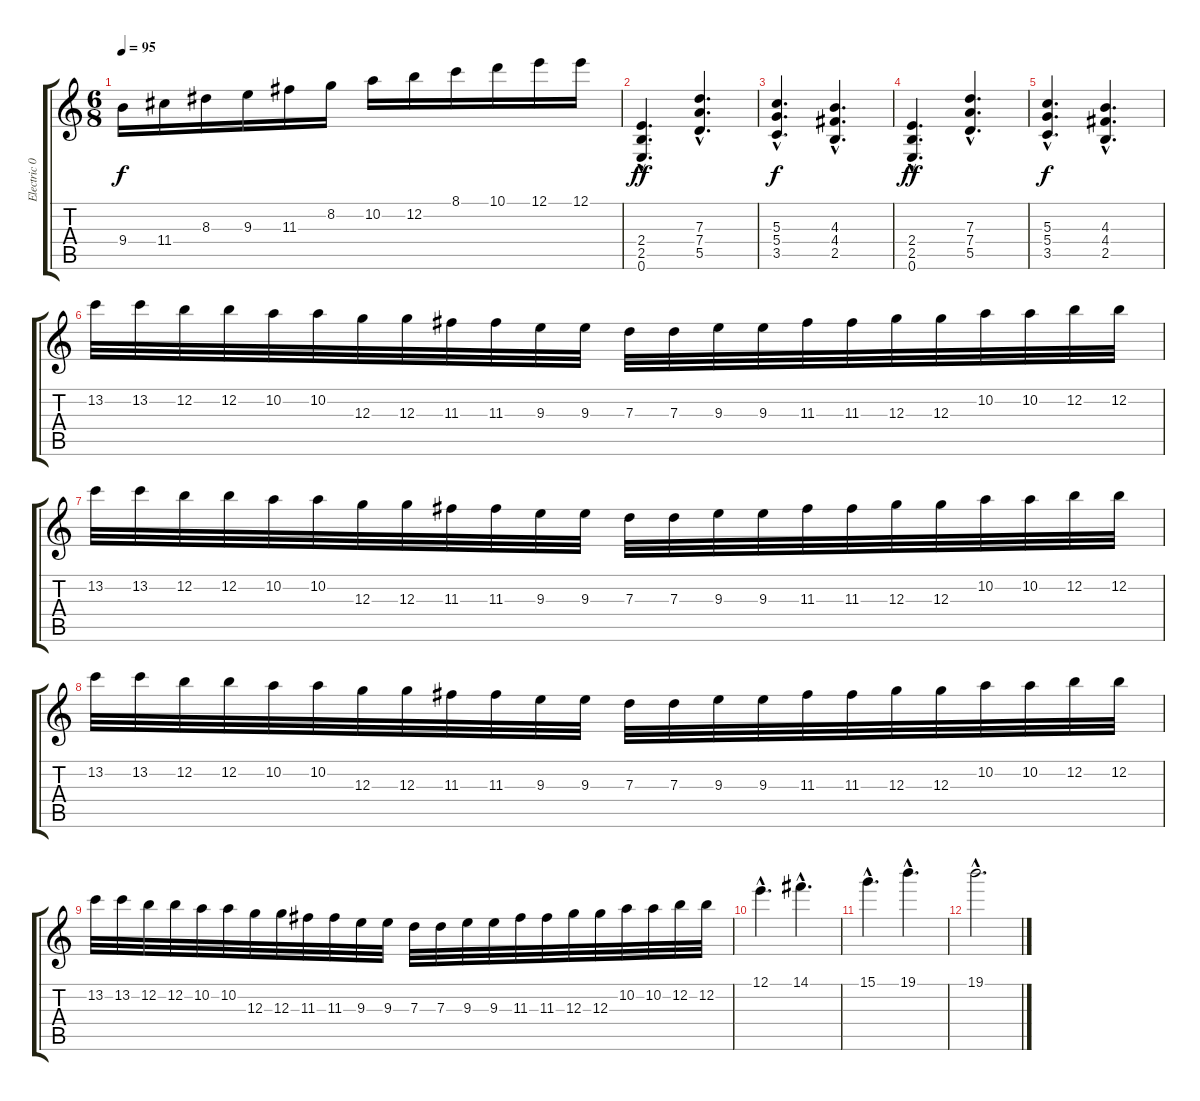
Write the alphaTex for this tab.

\track ("Electric 01" "Electric 0") {instrument overdrivenguitar}
\staff {score tabs}
\tuning (E4 B3 G3 D3 A2 E2) {hide}
\ts (6 8)
\tempo 95
\clef g2
\ks c
9.4.16{dy f} 11.4.16 8.3.16 9.3.16 11.3.16 8.2.16 10.2.16 12.2.16 8.1.16 10.1.16 12.1.16 12.1.16 |
(2.4{hac} 2.5{hac} 0.6{hac}).4{d dy ff} (7.3{hac} 7.4{hac} 5.5{hac}).4{d} |
(5.3{hac} 5.4{hac} 3.5{hac}).4{d dy f} (4.3{hac} 4.4{hac} 2.5{hac}).4{d} |
(2.4{hac} 2.5{hac} 0.6{hac}).4{d dy ff} (7.3{hac} 7.4{hac} 5.5{hac}).4{d} |
(5.3{hac} 5.4{hac} 3.5{hac}).4{d dy f} (4.3{hac} 4.4{hac} 2.5{hac}).4{d} |
13.2.32 13.2.32 12.2.32 12.2.32 10.2.32 10.2.32 12.3.32 12.3.32 11.3.32 11.3.32 9.3.32 9.3.32 7.3.32 7.3.32 9.3.32 9.3.32 11.3.32 11.3.32 12.3.32 12.3.32 10.2.32 10.2.32 12.2.32 12.2.32 |
13.2.32 13.2.32 12.2.32 12.2.32 10.2.32 10.2.32 12.3.32 12.3.32 11.3.32 11.3.32 9.3.32 9.3.32 7.3.32 7.3.32 9.3.32 9.3.32 11.3.32 11.3.32 12.3.32 12.3.32 10.2.32 10.2.32 12.2.32 12.2.32 |
13.2.32 13.2.32 12.2.32 12.2.32 10.2.32 10.2.32 12.3.32 12.3.32 11.3.32 11.3.32 9.3.32 9.3.32 7.3.32 7.3.32 9.3.32 9.3.32 11.3.32 11.3.32 12.3.32 12.3.32 10.2.32 10.2.32 12.2.32 12.2.32 |
13.2.32 13.2.32 12.2.32 12.2.32 10.2.32 10.2.32 12.3.32 12.3.32 11.3.32 11.3.32 9.3.32 9.3.32 7.3.32 7.3.32 9.3.32 9.3.32 11.3.32 11.3.32 12.3.32 12.3.32 10.2.32 10.2.32 12.2.32 12.2.32 |
12.1{hac}.4{d} 14.1{hac}.4{d} |
15.1{hac}.4{d} 19.1{hac}.4{d} |
19.1{hac}.2{d}
